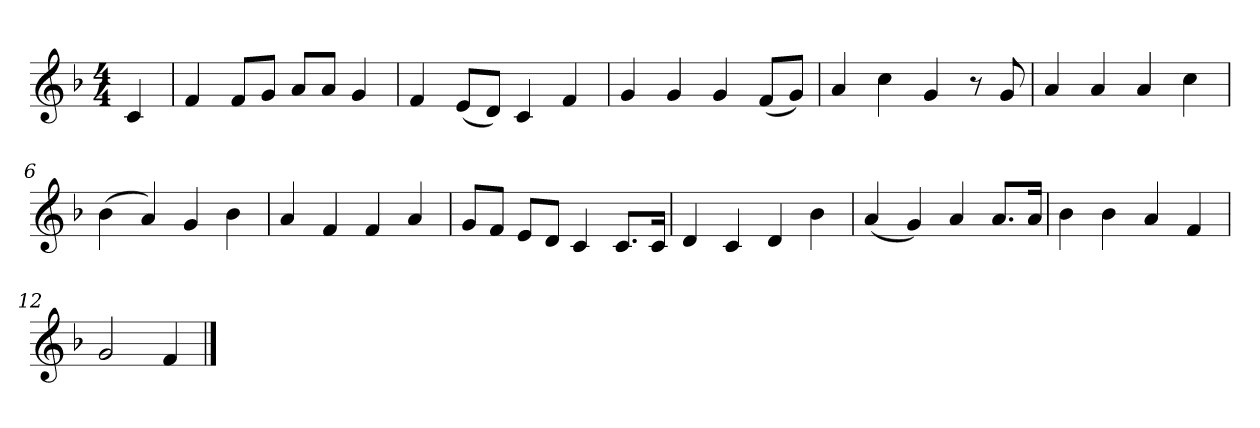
**kern
*part1
*staff1
*k[b-]
*M4/4
*MM120
=
4c
=1
4f
8fL
8gJ
8aL
8aJ
4g
=2
4f
(8eL
8dJ)
4c
4f
=3
4g
4g
4g
(8fL
8gJ)
=4
4a
4cc
4g
8r
8g
=5
4a
4a
4a
4cc
=6
(4b-
4a)
4g
4b-
=7
4a
4f
4f
4a
=8
8gL
8fJ
8eL
8dJ
4c
8.cL
16cJk
=9
4d
4c
4d
4b-
=10
(4a
4g)
4a
8.aL
16aJk
=11
4b-
4b-
4a
4f
=12
2g
4f
==
*-
